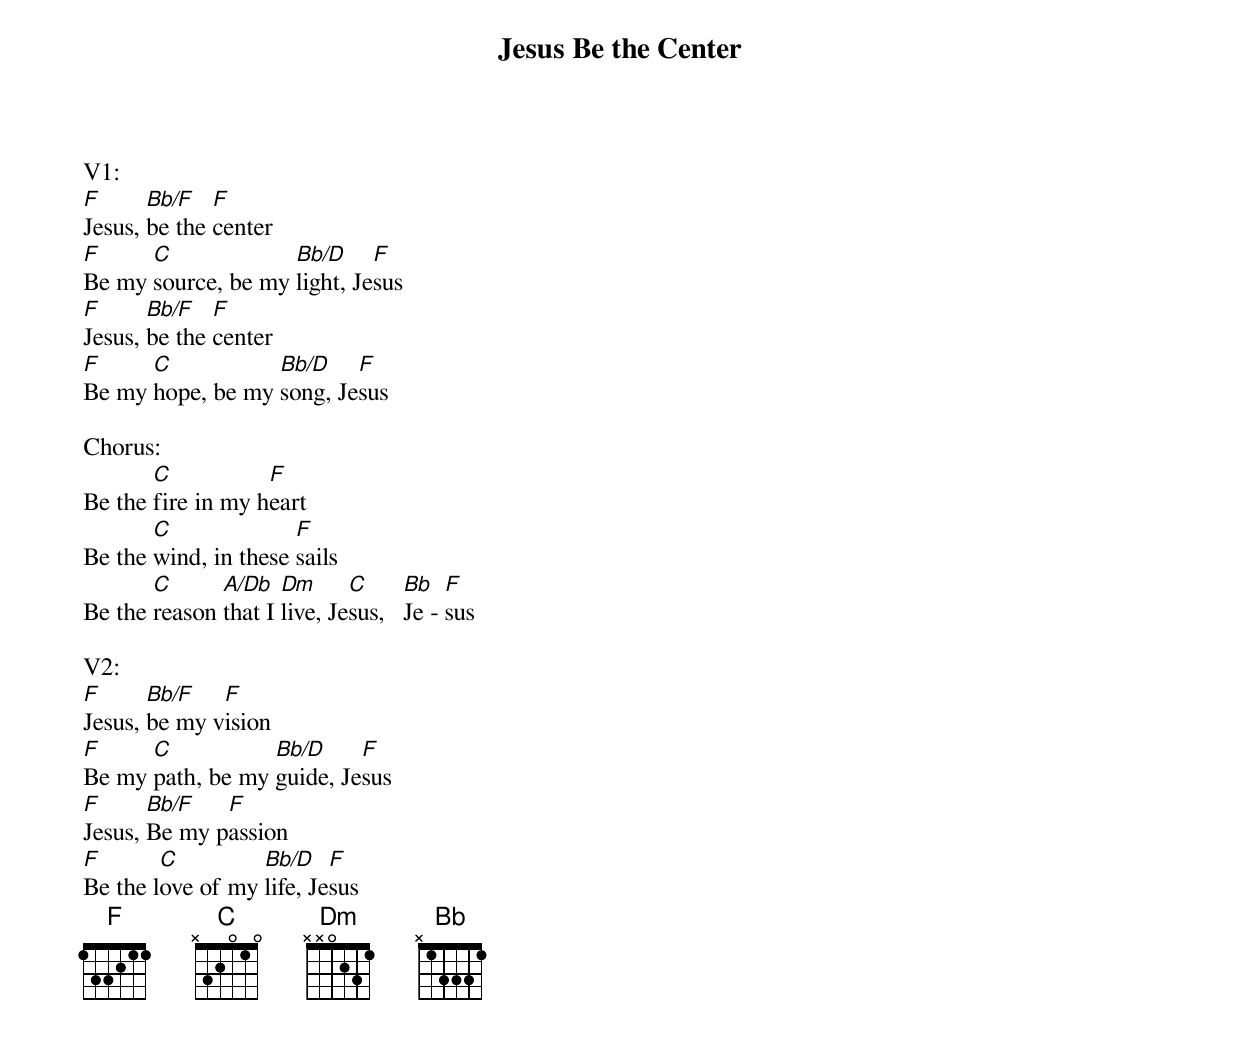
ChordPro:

{title:Jesus Be the Center}
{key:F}

V1:
[F]Jesus, [Bb/F]be the [F]center
[F]Be my [C]source, be my [Bb/D]light, Je[F]sus
[F]Jesus, [Bb/F]be the [F]center
[F]Be my [C]hope, be my [Bb/D]song, Je[F]sus

Chorus:
Be the [C]fire in my h[F]eart
Be the [C]wind, in these [F]sails
Be the [C]reason [A/Db]that I [Dm]live, Je[C]sus,   [Bb]Je - [F]sus

V2:
[F]Jesus, [Bb/F]be my v[F]ision
[F]Be my [C]path, be my [Bb/D]guide, Je[F]sus
[F]Jesus, [Bb/F]Be my p[F]assion
[F]Be the l[C]ove of my [Bb/D]life, Je[F]sus
